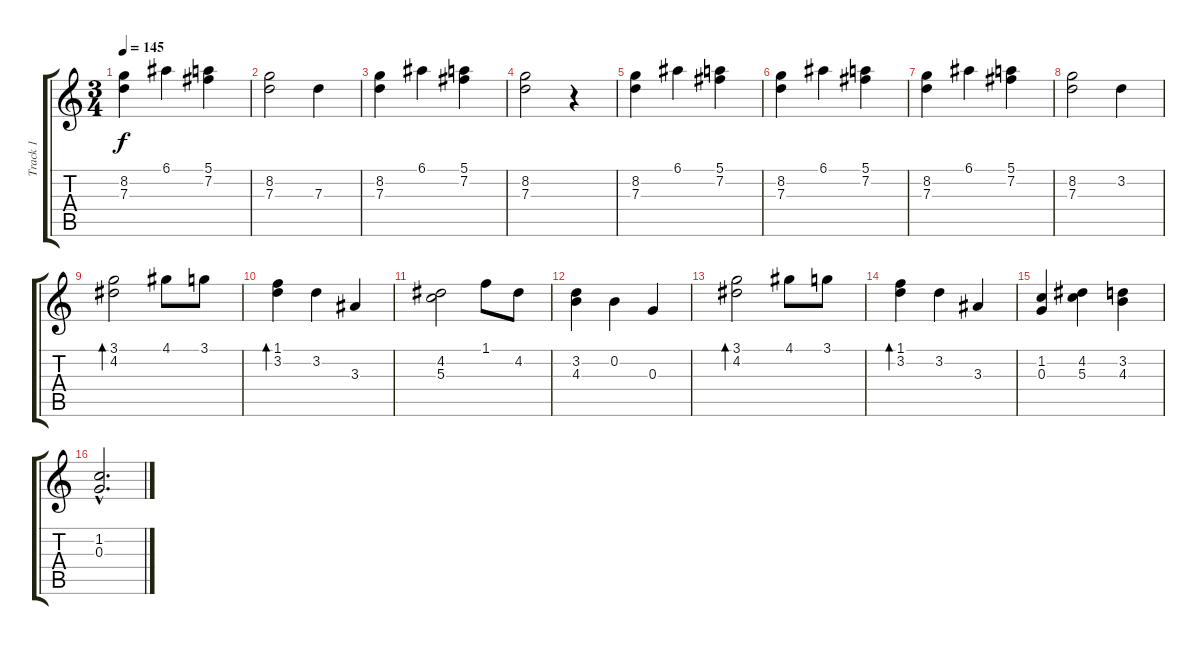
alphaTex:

\track ("Track 1" "Track 1") {instrument acousticguitarnylon}
\staff {score tabs}
\tuning (E4 B3 G3 D3 A2 E2) {hide}
\ts (3 4)
\tempo 145
\clef g2
\ks c
(8.2 7.3).4{dy f} 6.1.4 (5.1 7.2).4 |
(8.2 7.3).2 7.3.4 |
(8.2 7.3).4 6.1.4 (5.1 7.2).4 |
(8.2 7.3).2 r.4 |
(8.2 7.3).4 6.1.4 (5.1 7.2).4 |
(8.2 7.3).4 6.1.4 (5.1 7.2).4 |
(8.2 7.3).4 6.1.4 (5.1 7.2).4 |
(8.2 7.3).2 3.2.4 |
(3.1 4.2).2{bd 480} 4.1.8 3.1.8 |
(1.1 3.2).4{bd 480} 3.2.4 3.3.4 |
(4.2 5.3).2 1.1.8 4.2.8 |
(3.2 4.3).4 0.2.4 0.3.4 |
(3.1 4.2).2{bd 240} 4.1.8 3.1.8 |
(1.1 3.2).4{bd 480} 3.2.4 3.3.4 |
(1.2 0.3).4 (4.2 5.3).4 (3.2 4.3).4 |
(1.2{hac} 0.3{hac}).2{d}
